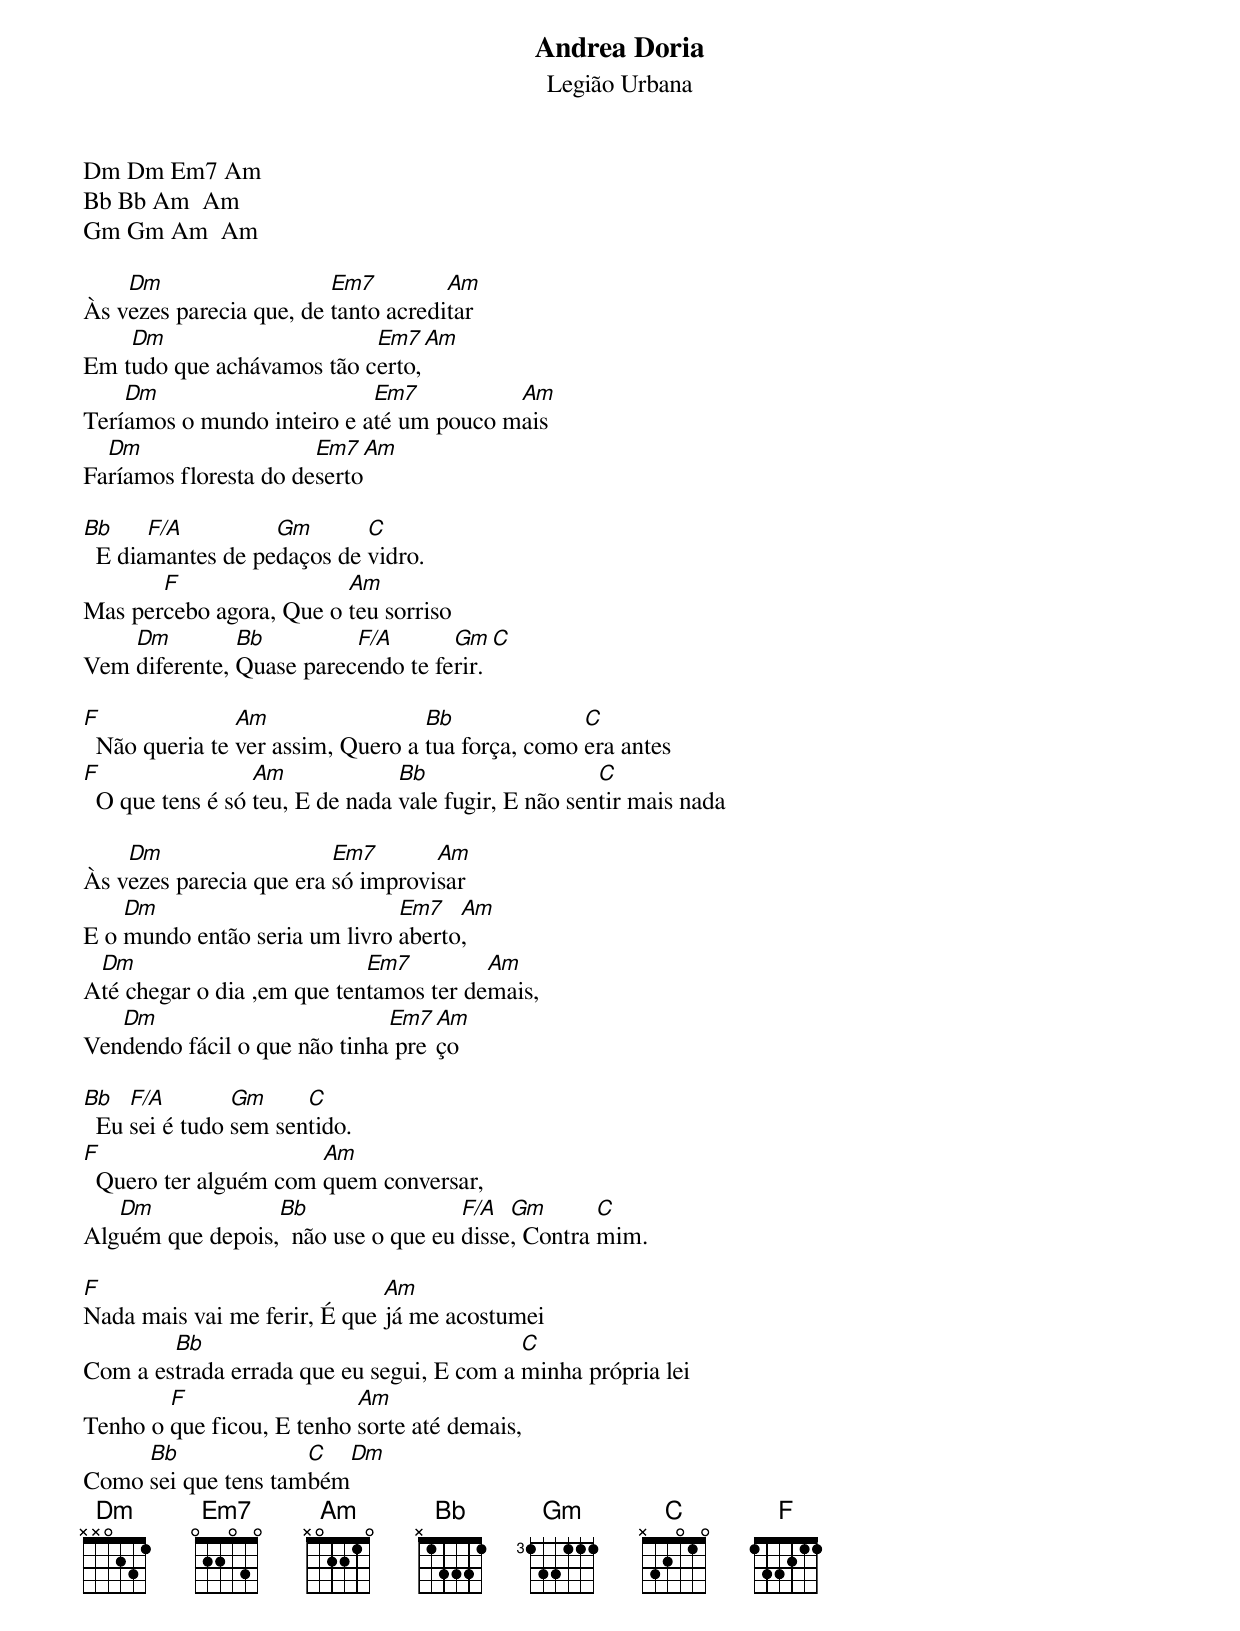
Andrea Doria
Legião Urbana

Dm Dm Em7 Am
Bb Bb Am  Am
Gm Gm Am  Am

    Dm                   Em7         Am
Às vezes parecia que, de tanto acreditar
    Dm                     Em7   Am
Em tudo que achávamos tão certo,
    Dm                      Em7          Am
Teríamos o mundo inteiro e até um pouco mais
  Dm                   Em7  Am
Faríamos floresta do deserto

Bb     F/A         Gm       C
  E diamantes de pedaços de vidro.
       F                 Am
Mas percebo agora, Que o teu sorriso
    Dm         Bb         F/A       Gm  C
Vem diferente, Quase parecendo te ferir.

F               Am                 Bb              C
  Não queria te ver assim, Quero a tua força, como era antes
F                 Am             Bb                   C
  O que tens é só teu, E de nada vale fugir, E não sentir mais nada

    Dm                   Em7       Am
Às vezes parecia que era só improvisar
    Dm                         Em7   Am
E o mundo então seria um livro aberto,
 Dm                         Em7         Am
Até chegar o dia ,em que tentamos ter demais,
   Dm                         Em7 Am
Vendendo fácil o que não tinha preço

Bb   F/A        Gm     C
  Eu sei é tudo sem sentido.
F                      Am
  Quero ter alguém com quem conversar,
   Dm             Bb                 F/A  Gm       C
Alguém que depois,  não use o que eu disse, Contra mim.

F                             Am
Nada mais vai me ferir, É que já me acostumei
        Bb                                 C
Com a estrada errada que eu segui, E com a minha própria lei
        F                  Am
Tenho o que ficou, E tenho sorte até demais,
     Bb              C     Dm
Como sei que tens também
